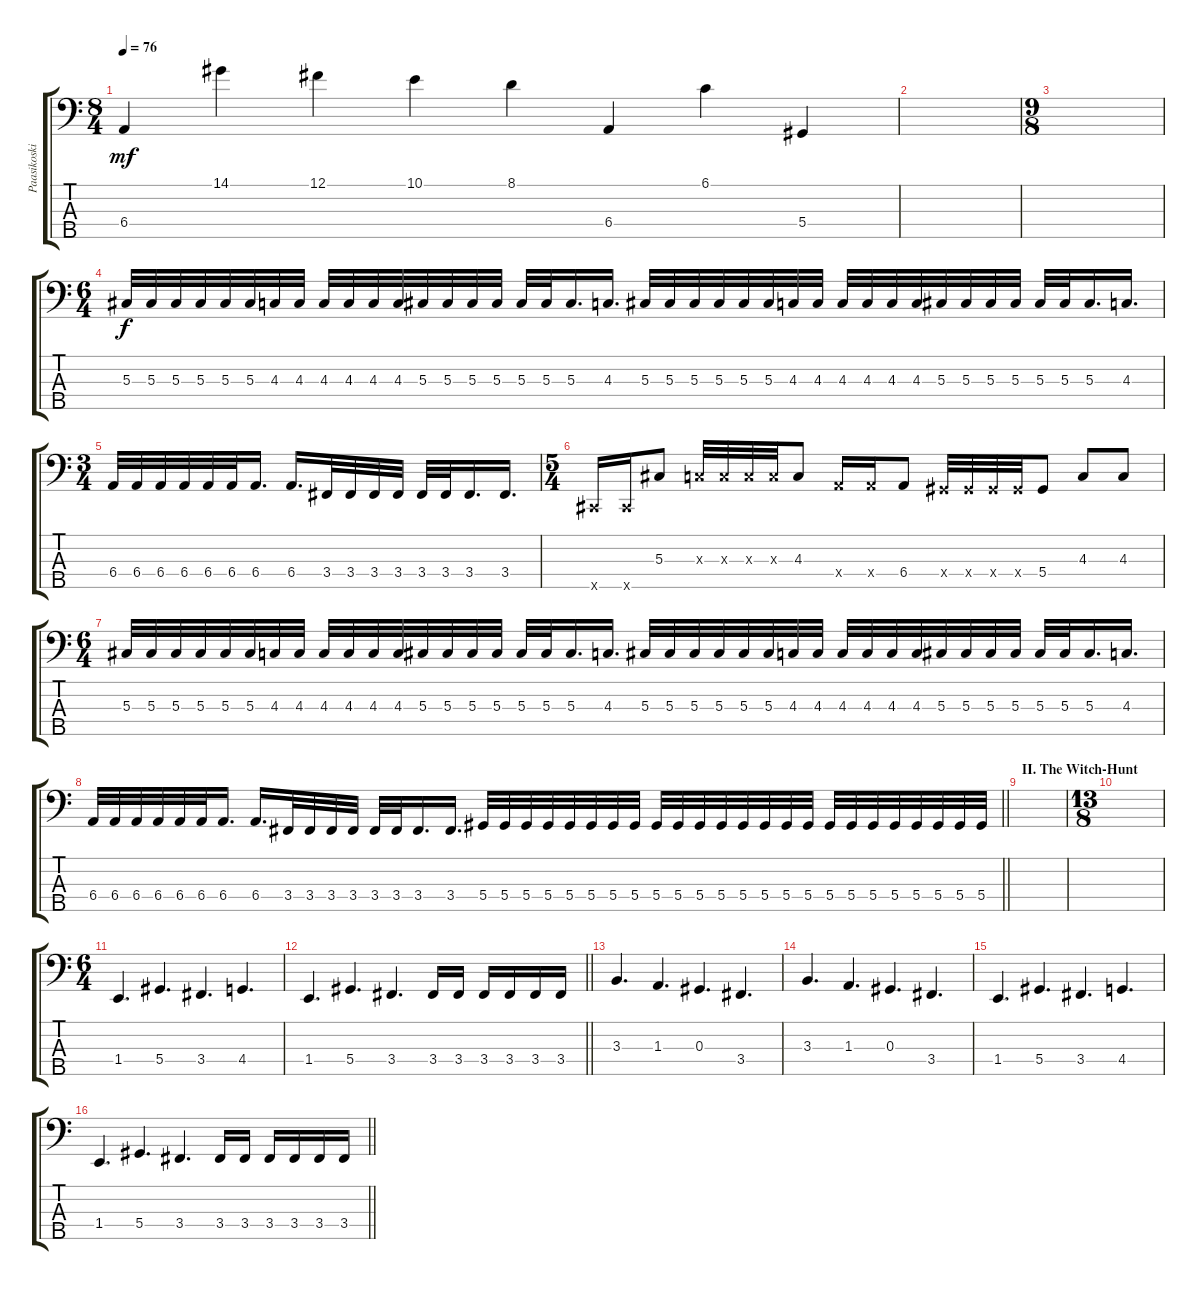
\track ("Paasikoski (Bass)" "Paasikoski") {instrument electricbassfinger}
\staff {score tabs}
\tuning (Gb2 Db2 Ab1 Eb1 Bb0) {hide}
\ts (8 4)
\tempo 76
\clef f4
\ks c
6.4.4{dy mf} 14.1.4 12.1.4 10.1.4 8.1.4 6.4.4 6.1.4 5.4.4 |
|
\ts (9 8)
|
\ts (6 4)
5.3.32{dy f} 5.3.32 5.3.32 5.3.32 5.3.32 5.3.32 4.3.32 4.3.32 4.3.32 4.3.32 4.3.32 4.3.32 5.3.32 5.3.32 5.3.32 5.3.32 5.3.32 5.3.32 5.3.16{d} 4.3.16{d} 5.3.32 5.3.32 5.3.32 5.3.32 5.3.32 5.3.32 4.3.32 4.3.32 4.3.32 4.3.32 4.3.32 4.3.32 5.3.32 5.3.32 5.3.32 5.3.32 5.3.32 5.3.32 5.3.16{d} 4.3.16{d} |
\ts (3 4)
6.4.32 6.4.32 6.4.32 6.4.32 6.4.32 6.4.32 6.4.16{d} 6.4.16{d} 3.4.32 3.4.32 3.4.32 3.4.32 3.4.32 3.4.32 3.4.16{d} 3.4.16{d} |
\ts (5 4)
3.5{x}.16 3.5{x}.16 5.3.8 4.3{x}.32 4.3{x}.32 4.3{x}.32 4.3{x}.32 4.3.8 6.4{x}.16 6.4{x}.16 6.4.8 5.4{x}.32 5.4{x}.32 5.4{x}.32 5.4{x}.32 5.4.8 4.3.8 4.3.8 |
\ts (6 4)
5.3.32 5.3.32 5.3.32 5.3.32 5.3.32 5.3.32 4.3.32 4.3.32 4.3.32 4.3.32 4.3.32 4.3.32 5.3.32 5.3.32 5.3.32 5.3.32 5.3.32 5.3.32 5.3.16{d} 4.3.16{d} 5.3.32 5.3.32 5.3.32 5.3.32 5.3.32 5.3.32 4.3.32 4.3.32 4.3.32 4.3.32 4.3.32 4.3.32 5.3.32 5.3.32 5.3.32 5.3.32 5.3.32 5.3.32 5.3.16{d} 4.3.16{d} |
\barLineRight lightlight
6.4.32 6.4.32 6.4.32 6.4.32 6.4.32 6.4.32 6.4.16{d} 6.4.16{d} 3.4.32 3.4.32 3.4.32 3.4.32 3.4.32 3.4.32 3.4.16{d} 3.4.16{d} 5.4.32 5.4.32 5.4.32 5.4.32 5.4.32 5.4.32 5.4.32 5.4.32 5.4.32 5.4.32 5.4.32 5.4.32 5.4.32 5.4.32 5.4.32 5.4.32 5.4.32 5.4.32 5.4.32 5.4.32 5.4.32 5.4.32 5.4.32 5.4.32 |
\section ("" "II. The Witch-Hunt")
|
\ts (13 8)
|
\ts (6 4)
1.4.4{d} 5.4.4{d} 3.4.4{d} 4.4.4{d} |
\barLineRight lightlight
1.4.4{d} 5.4.4{d} 3.4.4{d} 3.4.16 3.4.16 3.4.16 3.4.16 3.4.16 3.4.16 |
3.3.4{d} 1.3.4{d} 0.3.4{d} 3.4.4{d} |
3.3.4{d} 1.3.4{d} 0.3.4{d} 3.4.4{d} |
1.4.4{d} 5.4.4{d} 3.4.4{d} 4.4.4{d} |
\barLineRight lightlight
1.4.4{d} 5.4.4{d} 3.4.4{d} 3.4.16 3.4.16 3.4.16 3.4.16 3.4.16 3.4.16
